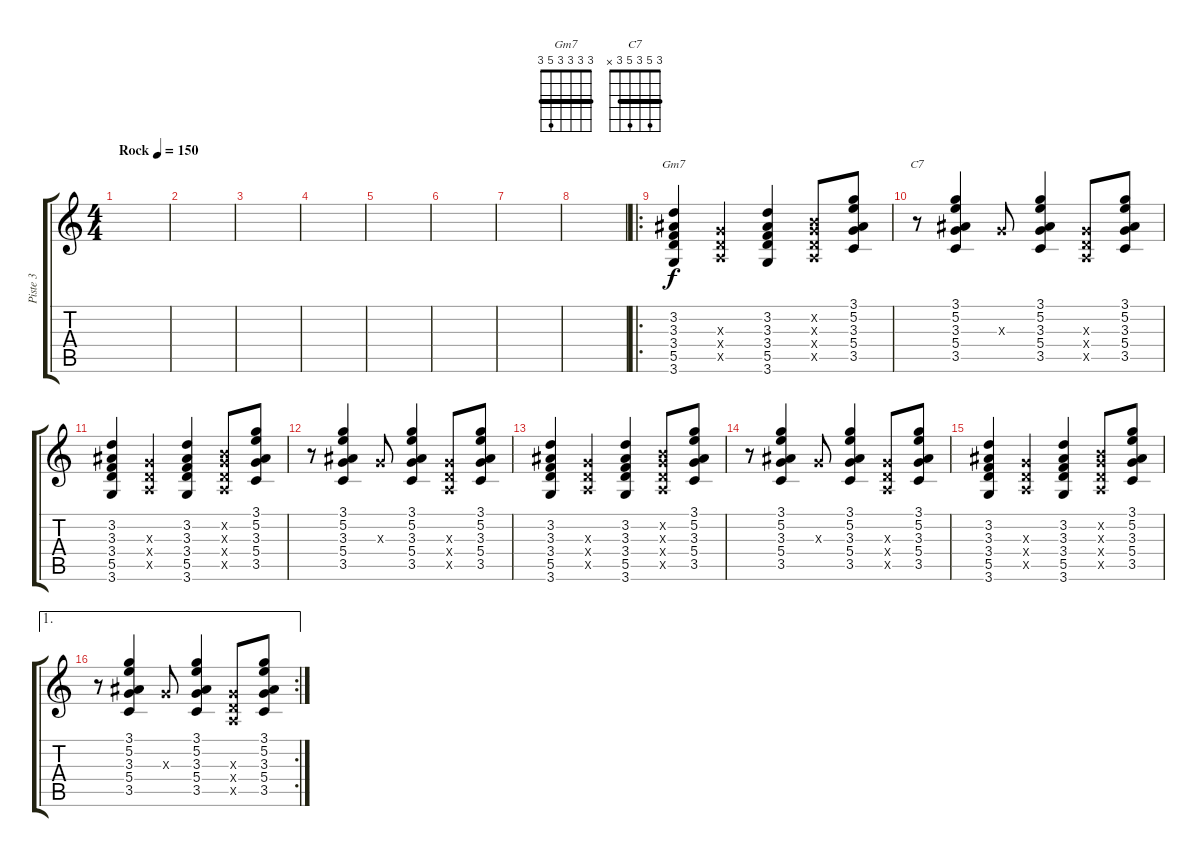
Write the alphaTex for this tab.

\track ("Piste 3" "Piste 3") {instrument electricguitarclean}
\staff {score tabs}
\tuning (E4 B3 G3 D3 A2 E2) {hide}
\chord ("Gm7" 3 3 3 3 5 3) {barre 3}
\chord ("C7" 3 5 3 5 3 x) {barre 3}
\ts (4 4)
\tempo (150 "Rock")
\clef g2
\ks c
|
|
|
|
|
|
|
|
\ro
(3.2 3.3 3.4 5.5 3.6).4{ch "Gm7"} (0.3{x} 0.4{x} 0.5{x}).4 (3.2 3.3 3.4 5.5 3.6).4 (0.2{x} 0.3{x} 0.4{x} 0.5{x}).8 (3.1 5.2 3.3 5.4 3.5).8 |
r.8{ch "C7"} (3.1 5.2 3.3 5.4 3.5).4 0.3{x}.8 (3.1 5.2 3.3 5.4 3.5).4 (0.3{x} 0.4{x} 0.5{x}).8 (3.1 5.2 3.3 5.4 3.5).8 |
(3.2 3.3 3.4 5.5 3.6).4 (0.3{x} 0.4{x} 0.5{x}).4 (3.2 3.3 3.4 5.5 3.6).4 (0.2{x} 0.3{x} 0.4{x} 0.5{x}).8 (3.1 5.2 3.3 5.4 3.5).8 |
r.8 (3.1 5.2 3.3 5.4 3.5).4 0.3{x}.8 (3.1 5.2 3.3 5.4 3.5).4 (0.3{x} 0.4{x} 0.5{x}).8 (3.1 5.2 3.3 5.4 3.5).8 |
(3.2 3.3 3.4 5.5 3.6).4 (0.3{x} 0.4{x} 0.5{x}).4 (3.2 3.3 3.4 5.5 3.6).4 (0.2{x} 0.3{x} 0.4{x} 0.5{x}).8 (3.1 5.2 3.3 5.4 3.5).8 |
r.8 (3.1 5.2 3.3 5.4 3.5).4 0.3{x}.8 (3.1 5.2 3.3 5.4 3.5).4 (0.3{x} 0.4{x} 0.5{x}).8 (3.1 5.2 3.3 5.4 3.5).8 |
(3.2 3.3 3.4 5.5 3.6).4 (0.3{x} 0.4{x} 0.5{x}).4 (3.2 3.3 3.4 5.5 3.6).4 (0.2{x} 0.3{x} 0.4{x} 0.5{x}).8 (3.1 5.2 3.3 5.4 3.5).8 |
\ae 1
\rc 2
r.8 (3.1 5.2 3.3 5.4 3.5).4 0.3{x}.8 (3.1 5.2 3.3 5.4 3.5).4 (0.3{x} 0.4{x} 0.5{x}).8 (3.1 5.2 3.3 5.4 3.5).8
